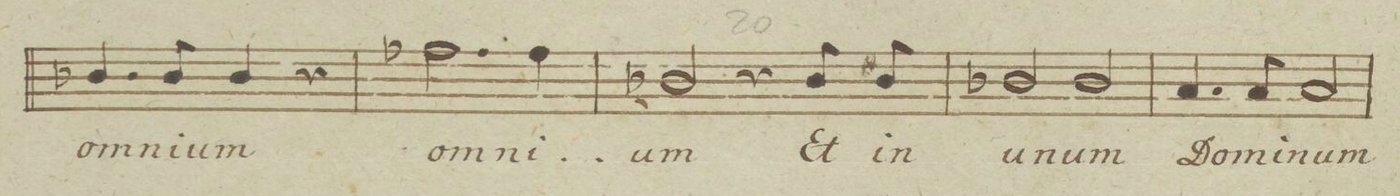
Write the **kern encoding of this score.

**kern	**text	**dynam
*I"Basso	*	*
*clefF4	*	*
*k[b-e-a-]	*	*
*met(c)	*	*
*M4/4	*	*
4.D-X/	om-	.
8D-/	-ni-	.
4D-/	-um	.
4r	.	.
=19	=19	=19
2.A-X\	om-	.
4A-\	-ni-	.
=20	=20	=20
2D-X/	-um	.
4r	.	.
8D-/	Et	.
8D-/	in	.
=21	=21	=21
2D-X/	u-	.
2D-/	-num	.
=22	=22	=22
4.C/	Do-	.
8C/	-mi-	.
2C/	-num	.
=23	=23	=23
*-	*-	*-
